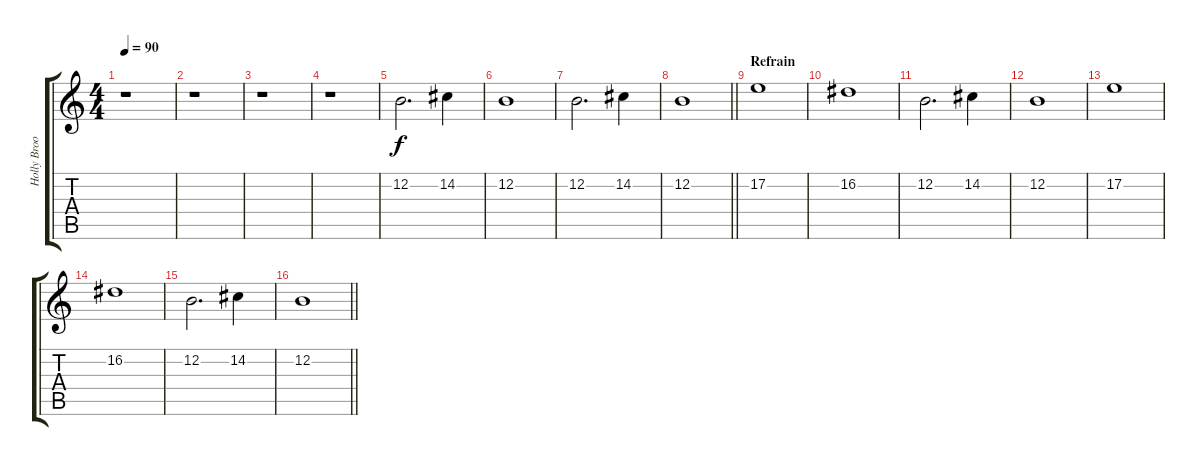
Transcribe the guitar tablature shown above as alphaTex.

\track ("Holly Brook - Backround" "Holly Broo") {instrument stringensemble1}
\staff {score tabs}
\tuning (E4 B3 G3 D3 A2 E2) {hide}
\ts (4 4)
\tempo 90
\clef g2
\ks c
r.1{dy f} |
r.1 |
r.1 |
r.1 |
12.2.2{d} 14.2.4 |
12.2.1 |
12.2.2{d} 14.2.4 |
\barLineRight lightlight
12.2.1 |
\section ("" "Refrain")
17.2.1 |
16.2.1 |
12.2.2{d} 14.2.4 |
12.2.1 |
17.2.1 |
16.2.1 |
12.2.2{d} 14.2.4 |
\barLineRight lightlight
12.2.1
